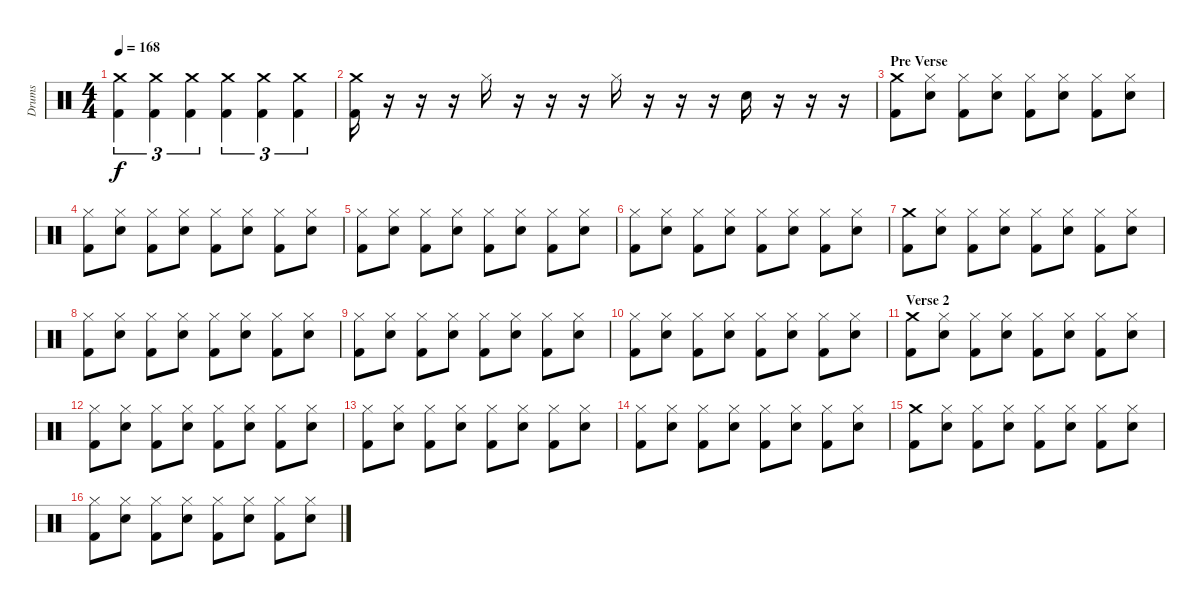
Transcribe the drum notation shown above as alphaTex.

\track ("Drums" "Drums") {instrument percussion}
\staff {score}
\articulation defaults
\ts (4 4)
\tempo 168
\clef neutral
\ks c
("Crash medium (hit)" "Kick (hit) 2").4{tu (3 2) dy f} ("Crash medium (hit)" "Kick (hit) 2").4{tu (3 2)} ("Crash medium (hit)" "Kick (hit) 2").4{tu (3 2)} ("Crash medium (hit)" "Kick (hit) 2").4{tu (3 2)} ("Crash medium (hit)" "Kick (hit) 2").4{tu (3 2)} ("Crash medium (hit)" "Kick (hit) 2").4{tu (3 2)} |
("Crash medium (hit)" "Kick (hit) 2").16 r.16 r.16 r.16 "Hi-Hat (closed)".16 r.16 r.16 r.16 "Hi-Hat (closed)".16 r.16 r.16 r.16 "Snare (hit) 2".16 r.16 r.16 r.16 |
\section ("" "Pre Verse")
("Crash medium (hit)" "Kick (hit) 2").8 ("Hi-Hat (closed)" "Snare (hit) 2").8 ("Hi-Hat (closed)" "Kick (hit) 2").8 ("Hi-Hat (closed)" "Snare (hit) 2").8 ("Hi-Hat (closed)" "Kick (hit) 2").8 ("Hi-Hat (closed)" "Snare (hit) 2").8 ("Hi-Hat (closed)" "Kick (hit) 2").8 ("Hi-Hat (closed)" "Snare (hit) 2").8 |
("Hi-Hat (closed)" "Kick (hit) 2").8 ("Hi-Hat (closed)" "Snare (hit) 2").8 ("Hi-Hat (closed)" "Kick (hit) 2").8 ("Hi-Hat (closed)" "Snare (hit) 2").8 ("Hi-Hat (closed)" "Kick (hit) 2").8 ("Hi-Hat (closed)" "Snare (hit) 2").8 ("Hi-Hat (closed)" "Kick (hit) 2").8 ("Hi-Hat (closed)" "Snare (hit) 2").8 |
("Hi-Hat (closed)" "Kick (hit) 2").8 ("Hi-Hat (closed)" "Snare (hit) 2").8 ("Hi-Hat (closed)" "Kick (hit) 2").8 ("Hi-Hat (closed)" "Snare (hit) 2").8 ("Hi-Hat (closed)" "Kick (hit) 2").8 ("Hi-Hat (closed)" "Snare (hit) 2").8 ("Hi-Hat (closed)" "Kick (hit) 2").8 ("Hi-Hat (closed)" "Snare (hit) 2").8 |
("Hi-Hat (closed)" "Kick (hit) 2").8 ("Hi-Hat (closed)" "Snare (hit) 2").8 ("Hi-Hat (closed)" "Kick (hit) 2").8 ("Hi-Hat (closed)" "Snare (hit) 2").8 ("Hi-Hat (closed)" "Kick (hit) 2").8 ("Hi-Hat (closed)" "Snare (hit) 2").8 ("Hi-Hat (closed)" "Kick (hit) 2").8 ("Hi-Hat (closed)" "Snare (hit) 2").8 |
("Crash medium (hit)" "Kick (hit) 2").8 ("Hi-Hat (closed)" "Snare (hit) 2").8 ("Hi-Hat (closed)" "Kick (hit) 2").8 ("Hi-Hat (closed)" "Snare (hit) 2").8 ("Hi-Hat (closed)" "Kick (hit) 2").8 ("Hi-Hat (closed)" "Snare (hit) 2").8 ("Hi-Hat (closed)" "Kick (hit) 2").8 ("Hi-Hat (closed)" "Snare (hit) 2").8 |
("Hi-Hat (closed)" "Kick (hit) 2").8 ("Hi-Hat (closed)" "Snare (hit) 2").8 ("Hi-Hat (closed)" "Kick (hit) 2").8 ("Hi-Hat (closed)" "Snare (hit) 2").8 ("Hi-Hat (closed)" "Kick (hit) 2").8 ("Hi-Hat (closed)" "Snare (hit) 2").8 ("Hi-Hat (closed)" "Kick (hit) 2").8 ("Hi-Hat (closed)" "Snare (hit) 2").8 |
("Hi-Hat (closed)" "Kick (hit) 2").8 ("Hi-Hat (closed)" "Snare (hit) 2").8 ("Hi-Hat (closed)" "Kick (hit) 2").8 ("Hi-Hat (closed)" "Snare (hit) 2").8 ("Hi-Hat (closed)" "Kick (hit) 2").8 ("Hi-Hat (closed)" "Snare (hit) 2").8 ("Hi-Hat (closed)" "Kick (hit) 2").8 ("Hi-Hat (closed)" "Snare (hit) 2").8 |
("Hi-Hat (closed)" "Kick (hit) 2").8 ("Hi-Hat (closed)" "Snare (hit) 2").8 ("Hi-Hat (closed)" "Kick (hit) 2").8 ("Hi-Hat (closed)" "Snare (hit) 2").8 ("Hi-Hat (closed)" "Kick (hit) 2").8 ("Hi-Hat (closed)" "Snare (hit) 2").8 ("Hi-Hat (closed)" "Kick (hit) 2").8 ("Hi-Hat (closed)" "Snare (hit) 2").8 |
\section ("" "Verse 2")
("Crash medium (hit)" "Kick (hit) 2").8 ("Hi-Hat (closed)" "Snare (hit) 2").8 ("Hi-Hat (closed)" "Kick (hit) 2").8 ("Hi-Hat (closed)" "Snare (hit) 2").8 ("Hi-Hat (closed)" "Kick (hit) 2").8 ("Hi-Hat (closed)" "Snare (hit) 2").8 ("Hi-Hat (closed)" "Kick (hit) 2").8 ("Hi-Hat (closed)" "Snare (hit) 2").8 |
("Hi-Hat (closed)" "Kick (hit) 2").8 ("Hi-Hat (closed)" "Snare (hit) 2").8 ("Hi-Hat (closed)" "Kick (hit) 2").8 ("Hi-Hat (closed)" "Snare (hit) 2").8 ("Hi-Hat (closed)" "Kick (hit) 2").8 ("Hi-Hat (closed)" "Snare (hit) 2").8 ("Hi-Hat (closed)" "Kick (hit) 2").8 ("Hi-Hat (closed)" "Snare (hit) 2").8 |
("Hi-Hat (closed)" "Kick (hit) 2").8 ("Hi-Hat (closed)" "Snare (hit) 2").8 ("Hi-Hat (closed)" "Kick (hit) 2").8 ("Hi-Hat (closed)" "Snare (hit) 2").8 ("Hi-Hat (closed)" "Kick (hit) 2").8 ("Hi-Hat (closed)" "Snare (hit) 2").8 ("Hi-Hat (closed)" "Kick (hit) 2").8 ("Hi-Hat (closed)" "Snare (hit) 2").8 |
("Hi-Hat (closed)" "Kick (hit) 2").8 ("Hi-Hat (closed)" "Snare (hit) 2").8 ("Hi-Hat (closed)" "Kick (hit) 2").8 ("Hi-Hat (closed)" "Snare (hit) 2").8 ("Hi-Hat (closed)" "Kick (hit) 2").8 ("Hi-Hat (closed)" "Snare (hit) 2").8 ("Hi-Hat (closed)" "Kick (hit) 2").8 ("Hi-Hat (closed)" "Snare (hit) 2").8 |
("Crash medium (hit)" "Kick (hit) 2").8 ("Hi-Hat (closed)" "Snare (hit) 2").8 ("Hi-Hat (closed)" "Kick (hit) 2").8 ("Hi-Hat (closed)" "Snare (hit) 2").8 ("Hi-Hat (closed)" "Kick (hit) 2").8 ("Hi-Hat (closed)" "Snare (hit) 2").8 ("Hi-Hat (closed)" "Kick (hit) 2").8 ("Hi-Hat (closed)" "Snare (hit) 2").8 |
("Hi-Hat (closed)" "Kick (hit) 2").8 ("Hi-Hat (closed)" "Snare (hit) 2").8 ("Hi-Hat (closed)" "Kick (hit) 2").8 ("Hi-Hat (closed)" "Snare (hit) 2").8 ("Hi-Hat (closed)" "Kick (hit) 2").8 ("Hi-Hat (closed)" "Snare (hit) 2").8 ("Hi-Hat (closed)" "Kick (hit) 2").8 ("Hi-Hat (closed)" "Snare (hit) 2").8
